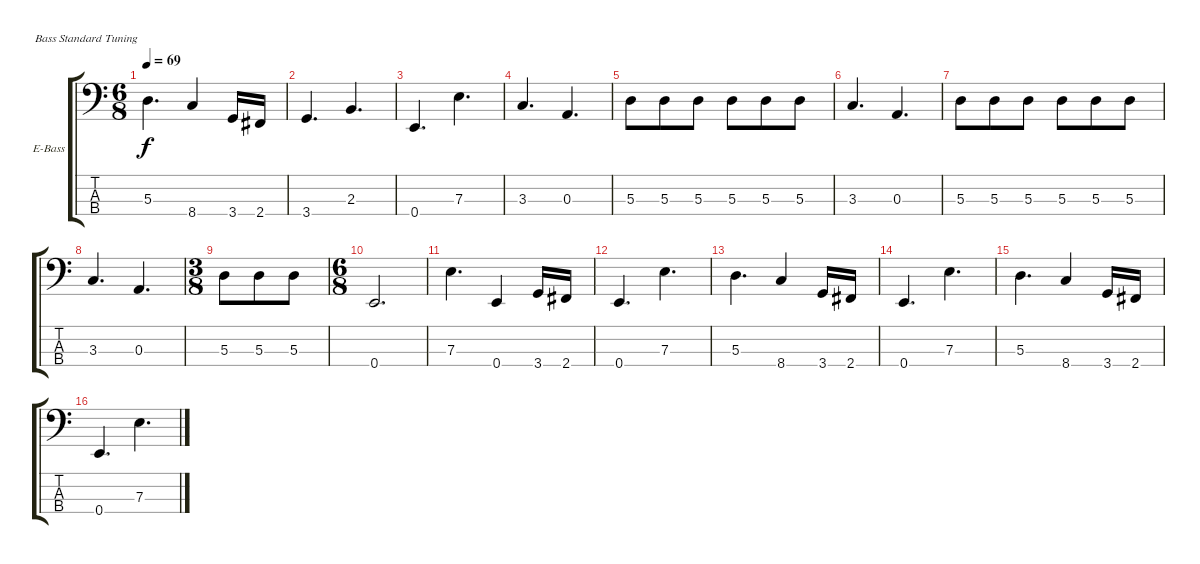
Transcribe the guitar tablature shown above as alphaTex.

\defaultSystemsLayout 4
\bracketExtendMode groupsimilarinstruments
\firstSystemTrackNameOrientation horizontal
\otherSystemsTrackNameOrientation horizontal
\track ("Бас" "E-Bass") {instrument electricbassfinger}
\staff {score tabs}
\tuning (G2 D2 A1 E1)
\ts (6 8)
\tempo 69
\clef f4
\ks c
5.3.4{d dy f} 8.4.4 3.4.16 2.4.16 |
3.4.4{d} 2.3.4{d} |
0.4.4{d} 7.3.4{d} |
3.3.4{d} 0.3.4{d} |
5.3.8 5.3.8 5.3.8 5.3.8 5.3.8 5.3.8 |
3.3.4{d} 0.3.4{d} |
5.3.8 5.3.8 5.3.8 5.3.8 5.3.8 5.3.8 |
3.3.4{d} 0.3.4{d} |
\ts (3 8)
5.3.8 5.3.8 5.3.8 |
\ts (6 8)
0.4.2{d} |
7.3.4{d} 0.4.4 3.4.16 2.4.16 |
0.4.4{d} 7.3.4{d} |
5.3.4{d} 8.4.4 3.4.16 2.4.16 |
0.4.4{d} 7.3.4{d} |
5.3.4{d} 8.4.4 3.4.16 2.4.16 |
0.4.4{d} 7.3.4{d}
